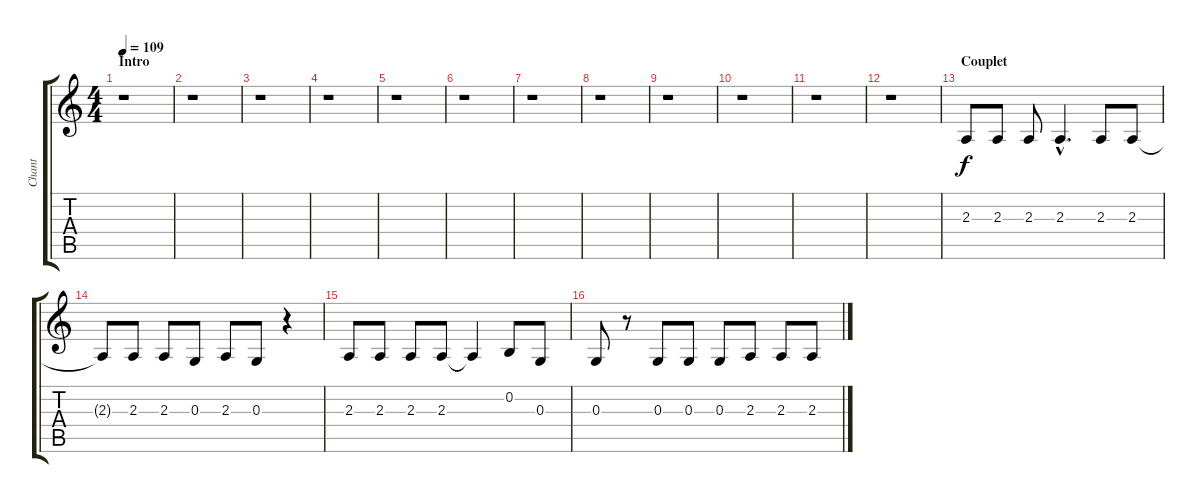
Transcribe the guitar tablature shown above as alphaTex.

\track ("Chant" "Chant") {instrument lead6voice}
\staff {score tabs}
\tuning (E4 B3 G3 D3 A2 E2) {hide}
\ts (4 4)
\section ("" "Intro")
\tempo 109
\clef g2
\ks c
r.1{dy f instrument lead6voice} |
r.1 |
r.1 |
r.1 |
r.1 |
r.1 |
r.1 |
r.1 |
r.1 |
r.1 |
r.1 |
r.1 |
\section ("" "Couplet")
2.3.8 2.3.8 2.3.8 2.3{hac}.4{d} 2.3.8 2.3.8 |
2.3{t}.8 2.3.8 2.3.8 0.3.8 2.3.8 0.3.8 r.4 |
2.3.8 2.3.8 2.3.8 2.3.8 2.3{t}.4 0.2.8 0.3.8 |
0.3.8 r.8 0.3.8 0.3.8 0.3.8 2.3.8 2.3.8 2.3.8
